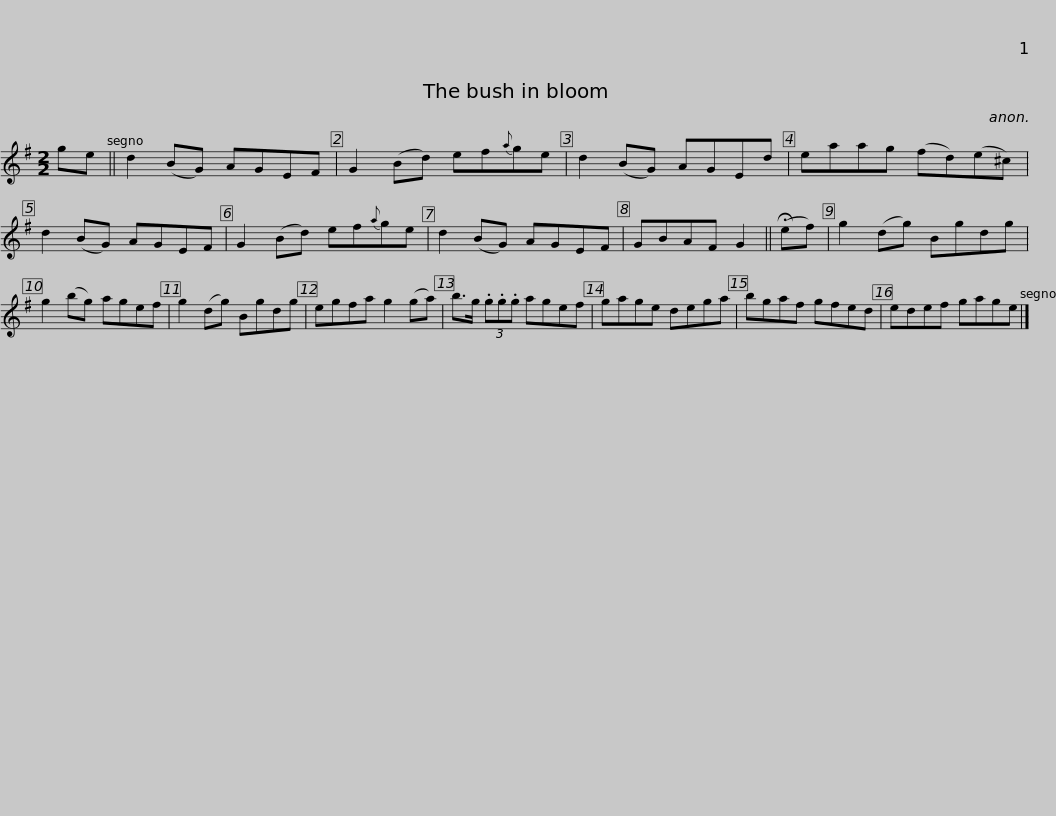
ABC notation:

X:1
L:1/8
M:2/2
I:linebreak $
K:G
V:1 treble
V:1
 ge || d2 (BG) AGEF | G2 (Bd) ef{a}ge | d2 (BG) AGEd | eaag (fd)(e^c) | %5
 d2 (BG) AGEF |$ G2 (Bd) ef{a}ge | d2 (BG) AGEF | GBAF G2 || (!fermata!ef) | %10
 g2 (dg) Bgdg | g2 (bg) agef | g2 (dg) Bgdg |$ egfa g2 (ga) | b>g (3.g.g.g agef | %15
 gage dega | bgaf gfed | edef gage |] %18
